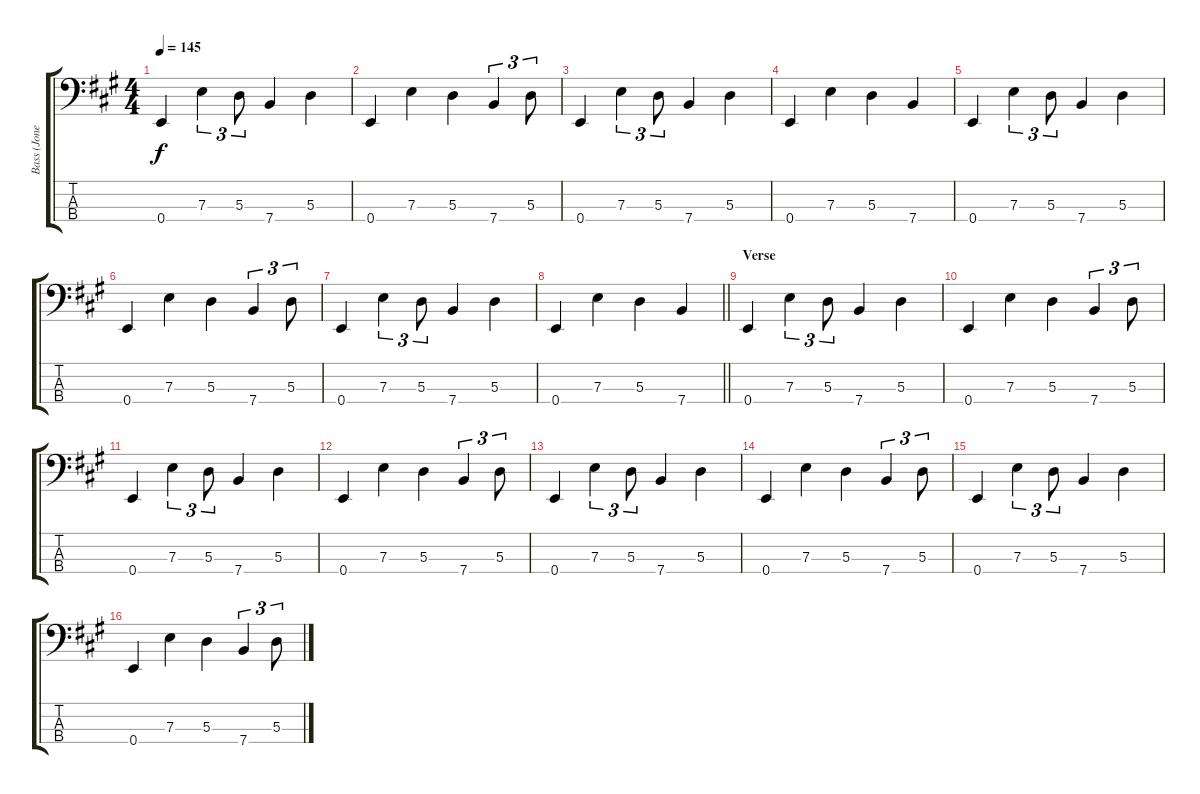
\track ("Bass (Jones)" "Bass (Jone") {instrument electricbassfinger}
\staff {score tabs}
\tuning (G2 D2 A1 E1) {hide}
\ts (4 4)
\tempo 145
\clef f4
\ks a
0.4.4{dy f} 7.3.4{tu (3 2)} 5.3.8{tu (3 2)} 7.4.4 5.3.4 |
0.4.4 7.3.4 5.3.4 7.4.4{tu (3 2)} 5.3.8{tu (3 2)} |
0.4.4 7.3.4{tu (3 2)} 5.3.8{tu (3 2)} 7.4.4 5.3.4 |
0.4.4 7.3.4 5.3.4 7.4.4 |
0.4.4 7.3.4{tu (3 2)} 5.3.8{tu (3 2)} 7.4.4 5.3.4 |
0.4.4 7.3.4 5.3.4 7.4.4{tu (3 2)} 5.3.8{tu (3 2)} |
0.4.4 7.3.4{tu (3 2)} 5.3.8{tu (3 2)} 7.4.4 5.3.4 |
\barLineRight lightlight
0.4.4 7.3.4 5.3.4 7.4.4 |
\section ("" "Verse")
0.4.4 7.3.4{tu (3 2)} 5.3.8{tu (3 2)} 7.4.4 5.3.4 |
0.4.4 7.3.4 5.3.4 7.4.4{tu (3 2)} 5.3.8{tu (3 2)} |
0.4.4 7.3.4{tu (3 2)} 5.3.8{tu (3 2)} 7.4.4 5.3.4 |
0.4.4 7.3.4 5.3.4 7.4.4{tu (3 2)} 5.3.8{tu (3 2)} |
0.4.4 7.3.4{tu (3 2)} 5.3.8{tu (3 2)} 7.4.4 5.3.4 |
0.4.4 7.3.4 5.3.4 7.4.4{tu (3 2)} 5.3.8{tu (3 2)} |
0.4.4 7.3.4{tu (3 2)} 5.3.8{tu (3 2)} 7.4.4 5.3.4 |
0.4.4 7.3.4 5.3.4 7.4.4{tu (3 2)} 5.3.8{tu (3 2)}
